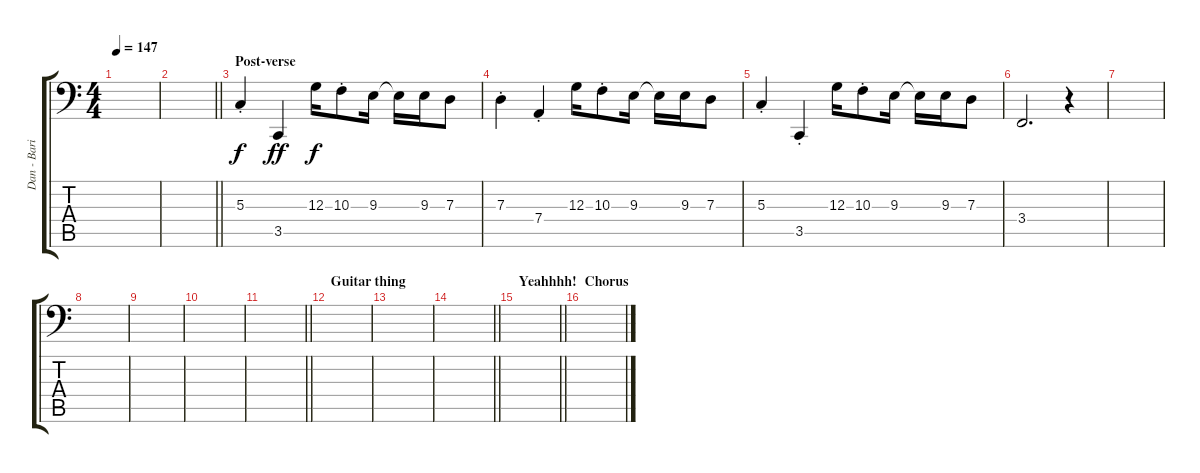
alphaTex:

\track ("Dan - Bari Sax" "Dan - Bari") {instrument baritonesax}
\staff {score tabs}
\tuning (E3 B2 G2 D2 A1 E1) {hide}
\ts (4 4)
\tempo 147
\clef f4
\ks c
|
\barLineRight lightlight
|
\section ("" "Post-verse")
5.3{st}.4 3.5{st}.4{dy ff} 12.3.16{dy f} 10.3{st}.8 9.3.16 9.3{t}.16 9.3.16 7.3.8 |
7.3{st}.4 7.4{st}.4 12.3.16 10.3{st}.8 9.3.16 9.3{t}.16 9.3.16 7.3.8 |
5.3{st}.4 3.5{st}.4 12.3.16 10.3{st}.8 9.3.16 9.3{t}.16 9.3.16 7.3.8 |
3.4.2{d} r.4 |
|
|
|
|
\barLineRight lightlight
|
\section ("" "Guitar thing")
|
|
\barLineRight lightlight
|
\section ("" "Yeahhhh!")
\barLineRight lightlight
|
\section ("" "Chorus")
